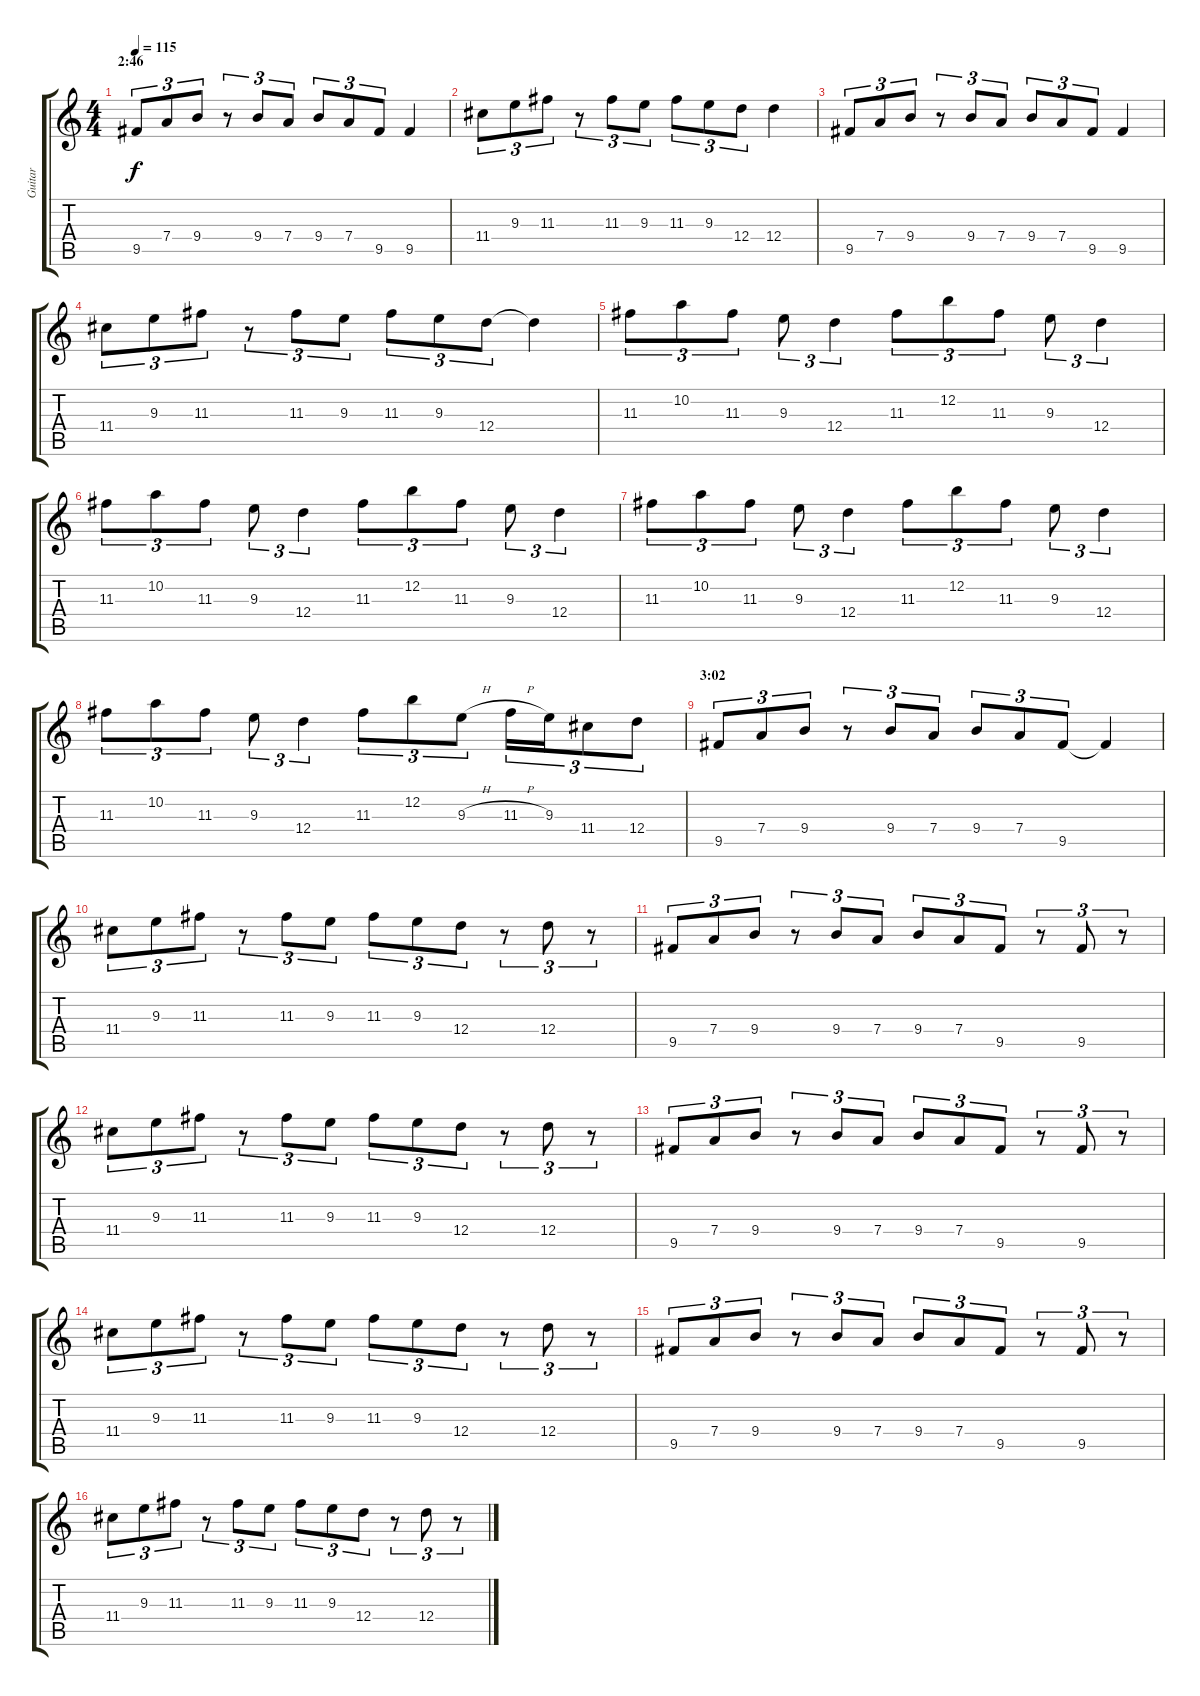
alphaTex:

\track ("Guitar" "Guitar") {instrument electricguitarclean}
\staff {score tabs}
\tuning (E4 B3 G3 D3 A2 E2) {hide}
\ts (4 4)
\section ("" "2:46")
\tempo 115
\clef g2
\ks c
9.5.8{tu (3 2) dy f} 7.4.8{tu (3 2)} 9.4.8{tu (3 2)} r.8{tu (3 2)} 9.4.8{tu (3 2)} 7.4.8{tu (3 2)} 9.4.8{tu (3 2)} 7.4.8{tu (3 2)} 9.5.8{tu (3 2)} 9.5.4 |
11.4.8{tu (3 2)} 9.3.8{tu (3 2)} 11.3.8{tu (3 2)} r.8{tu (3 2)} 11.3.8{tu (3 2)} 9.3.8{tu (3 2)} 11.3.8{tu (3 2)} 9.3.8{tu (3 2)} 12.4.8{tu (3 2)} 12.4.4 |
9.5.8{tu (3 2)} 7.4.8{tu (3 2)} 9.4.8{tu (3 2)} r.8{tu (3 2)} 9.4.8{tu (3 2)} 7.4.8{tu (3 2)} 9.4.8{tu (3 2)} 7.4.8{tu (3 2)} 9.5.8{tu (3 2)} 9.5.4 |
11.4.8{tu (3 2)} 9.3.8{tu (3 2)} 11.3.8{tu (3 2)} r.8{tu (3 2)} 11.3.8{tu (3 2)} 9.3.8{tu (3 2)} 11.3.8{tu (3 2)} 9.3.8{tu (3 2)} 12.4.8{tu (3 2)} 12.4{t}.4 |
11.3.8{tu (3 2)} 10.2.8{tu (3 2)} 11.3.8{tu (3 2)} 9.3.8{tu (3 2)} 12.4.4{tu (3 2)} 11.3.8{tu (3 2)} 12.2.8{tu (3 2)} 11.3.8{tu (3 2)} 9.3.8{tu (3 2)} 12.4.4{tu (3 2)} |
11.3.8{tu (3 2)} 10.2.8{tu (3 2)} 11.3.8{tu (3 2)} 9.3.8{tu (3 2)} 12.4.4{tu (3 2)} 11.3.8{tu (3 2)} 12.2.8{tu (3 2)} 11.3.8{tu (3 2)} 9.3.8{tu (3 2)} 12.4.4{tu (3 2)} |
11.3.8{tu (3 2)} 10.2.8{tu (3 2)} 11.3.8{tu (3 2)} 9.3.8{tu (3 2)} 12.4.4{tu (3 2)} 11.3.8{tu (3 2)} 12.2.8{tu (3 2)} 11.3.8{tu (3 2)} 9.3.8{tu (3 2)} 12.4.4{tu (3 2)} |
11.3.8{tu (3 2)} 10.2.8{tu (3 2)} 11.3.8{tu (3 2)} 9.3.8{tu (3 2)} 12.4.4{tu (3 2)} 11.3.8{tu (3 2)} 12.2.8{tu (3 2)} 9.3{h}.8{tu (3 2)} 11.3{h}.16{tu (3 2)} 9.3.16{tu (3 2)} 11.4.8{tu (3 2)} 12.4.8{tu (3 2)} |
\section ("" "3:02")
9.5.8{tu (3 2)} 7.4.8{tu (3 2)} 9.4.8{tu (3 2)} r.8{tu (3 2)} 9.4.8{tu (3 2)} 7.4.8{tu (3 2)} 9.4.8{tu (3 2)} 7.4.8{tu (3 2)} 9.5.8{tu (3 2)} 9.5{t}.4 |
11.4.8{tu (3 2)} 9.3.8{tu (3 2)} 11.3.8{tu (3 2)} r.8{tu (3 2)} 11.3.8{tu (3 2)} 9.3.8{tu (3 2)} 11.3.8{tu (3 2)} 9.3.8{tu (3 2)} 12.4.8{tu (3 2)} r.8{tu (3 2)} 12.4.8{tu (3 2)} r.8{tu (3 2)} |
9.5.8{tu (3 2)} 7.4.8{tu (3 2)} 9.4.8{tu (3 2)} r.8{tu (3 2)} 9.4.8{tu (3 2)} 7.4.8{tu (3 2)} 9.4.8{tu (3 2)} 7.4.8{tu (3 2)} 9.5.8{tu (3 2)} r.8{tu (3 2)} 9.5.8{tu (3 2)} r.8{tu (3 2)} |
11.4.8{tu (3 2)} 9.3.8{tu (3 2)} 11.3.8{tu (3 2)} r.8{tu (3 2)} 11.3.8{tu (3 2)} 9.3.8{tu (3 2)} 11.3.8{tu (3 2)} 9.3.8{tu (3 2)} 12.4.8{tu (3 2)} r.8{tu (3 2)} 12.4.8{tu (3 2)} r.8{tu (3 2)} |
9.5.8{tu (3 2)} 7.4.8{tu (3 2)} 9.4.8{tu (3 2)} r.8{tu (3 2)} 9.4.8{tu (3 2)} 7.4.8{tu (3 2)} 9.4.8{tu (3 2)} 7.4.8{tu (3 2)} 9.5.8{tu (3 2)} r.8{tu (3 2)} 9.5.8{tu (3 2)} r.8{tu (3 2)} |
11.4.8{tu (3 2)} 9.3.8{tu (3 2)} 11.3.8{tu (3 2)} r.8{tu (3 2)} 11.3.8{tu (3 2)} 9.3.8{tu (3 2)} 11.3.8{tu (3 2)} 9.3.8{tu (3 2)} 12.4.8{tu (3 2)} r.8{tu (3 2)} 12.4.8{tu (3 2)} r.8{tu (3 2)} |
9.5.8{tu (3 2)} 7.4.8{tu (3 2)} 9.4.8{tu (3 2)} r.8{tu (3 2)} 9.4.8{tu (3 2)} 7.4.8{tu (3 2)} 9.4.8{tu (3 2)} 7.4.8{tu (3 2)} 9.5.8{tu (3 2)} r.8{tu (3 2)} 9.5.8{tu (3 2)} r.8{tu (3 2)} |
11.4.8{tu (3 2)} 9.3.8{tu (3 2)} 11.3.8{tu (3 2)} r.8{tu (3 2)} 11.3.8{tu (3 2)} 9.3.8{tu (3 2)} 11.3.8{tu (3 2)} 9.3.8{tu (3 2)} 12.4.8{tu (3 2)} r.8{tu (3 2)} 12.4.8{tu (3 2)} r.8{tu (3 2)}
